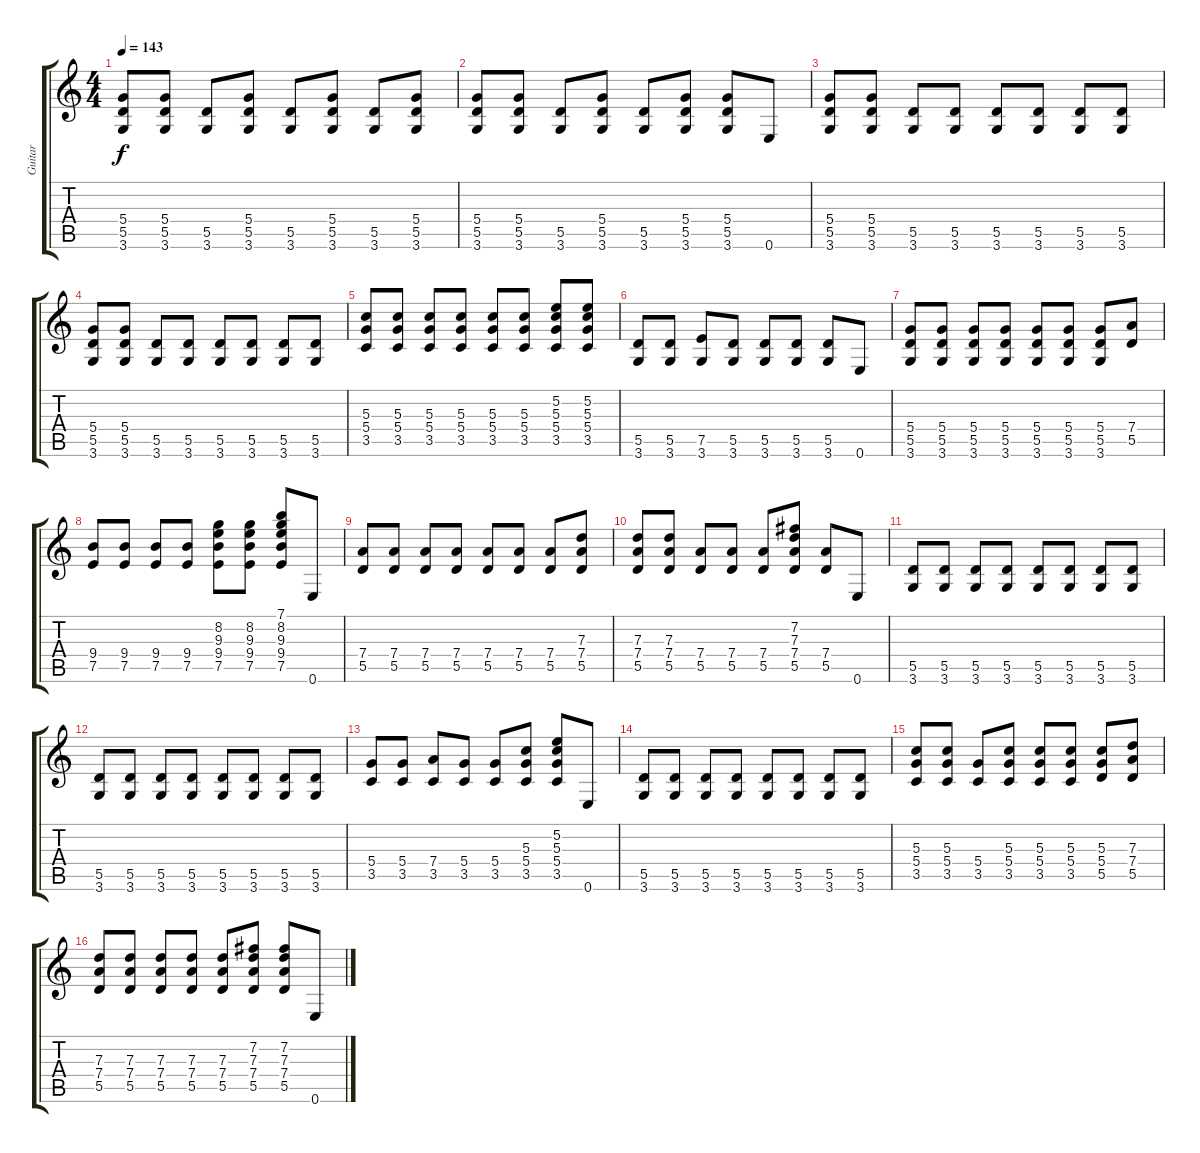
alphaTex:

\track ("Guitar" "Guitar") {instrument electricguitarclean}
\staff {score tabs}
\tuning (E4 B3 G3 D3 A2 E2) {hide}
\ts (4 4)
\tempo 143
\clef g2
\ks c
(5.4 5.5 3.6).8{dy f} (5.4 5.5 3.6).8 (5.5 3.6).8 (5.4 5.5 3.6).8 (5.5 3.6).8 (5.4 5.5 3.6).8 (5.5 3.6).8 (5.4 5.5 3.6).8 |
(5.4 5.5 3.6).8 (5.4 5.5 3.6).8 (5.5 3.6).8 (5.4 5.5 3.6).8 (5.5 3.6).8 (5.4 5.5 3.6).8 (5.4 5.5 3.6).8 0.6.8 |
(5.4 5.5 3.6).8 (5.4 5.5 3.6).8 (5.5 3.6).8 (5.5 3.6).8 (5.5 3.6).8 (5.5 3.6).8 (5.5 3.6).8 (5.5 3.6).8 |
(5.4 5.5 3.6).8 (5.4 5.5 3.6).8 (5.5 3.6).8 (5.5 3.6).8 (5.5 3.6).8 (5.5 3.6).8 (5.5 3.6).8 (5.5 3.6).8 |
(5.3 5.4 3.5).8 (5.3 5.4 3.5).8 (5.3 5.4 3.5).8 (5.3 5.4 3.5).8 (5.3 5.4 3.5).8 (5.3 5.4 3.5).8 (5.2 5.3 5.4 3.5).8 (5.2 5.3 5.4 3.5).8 |
(5.5 3.6).8 (5.5 3.6).8 (7.5 3.6).8 (5.5 3.6).8 (5.5 3.6).8 (5.5 3.6).8 (5.5 3.6).8 0.6.8 |
(5.4 5.5 3.6).8 (5.4 5.5 3.6).8 (5.4 5.5 3.6).8 (5.4 5.5 3.6).8 (5.4 5.5 3.6).8 (5.4 5.5 3.6).8 (5.4 5.5 3.6).8 (7.4 5.5).8 |
(9.4 7.5).8 (9.4 7.5).8 (9.4 7.5).8 (9.4 7.5).8 (8.2 9.3 9.4 7.5).8 (8.2 9.3 9.4 7.5).8 (7.1 8.2 9.3 9.4 7.5).8 0.6.8 |
(7.4 5.5).8 (7.4 5.5).8 (7.4 5.5).8 (7.4 5.5).8 (7.4 5.5).8 (7.4 5.5).8 (7.4 5.5).8 (7.3 7.4 5.5).8 |
(7.3 7.4 5.5).8 (7.3 7.4 5.5).8 (7.4 5.5).8 (7.4 5.5).8 (7.4 5.5).8 (7.2 7.3 7.4 5.5).8 (7.4 5.5).8 0.6.8 |
(5.5 3.6).8 (5.5 3.6).8 (5.5 3.6).8 (5.5 3.6).8 (5.5 3.6).8 (5.5 3.6).8 (5.5 3.6).8 (5.5 3.6).8 |
(5.5 3.6).8 (5.5 3.6).8 (5.5 3.6).8 (5.5 3.6).8 (5.5 3.6).8 (5.5 3.6).8 (5.5 3.6).8 (5.5 3.6).8 |
(5.4 3.5).8 (5.4 3.5).8 (7.4 3.5).8 (5.4 3.5).8 (5.4 3.5).8 (5.3 5.4 3.5).8 (5.2 5.3 5.4 3.5).8 0.6.8 |
(5.5 3.6).8 (5.5 3.6).8 (5.5 3.6).8 (5.5 3.6).8 (5.5 3.6).8 (5.5 3.6).8 (5.5 3.6).8 (5.5 3.6).8 |
(5.3 5.4 3.5).8 (5.3 5.4 3.5).8 (5.4 3.5).8 (5.3 5.4 3.5).8 (5.3 5.4 3.5).8 (5.3 5.4 3.5).8 (5.3 5.4 5.5).8 (7.3 7.4 5.5).8 |
(7.3 7.4 5.5).8 (7.3 7.4 5.5).8 (7.3 7.4 5.5).8 (7.3 7.4 5.5).8 (7.3 7.4 5.5).8 (7.2 7.3 7.4 5.5).8 (7.2 7.3 7.4 5.5).8 0.6.8
